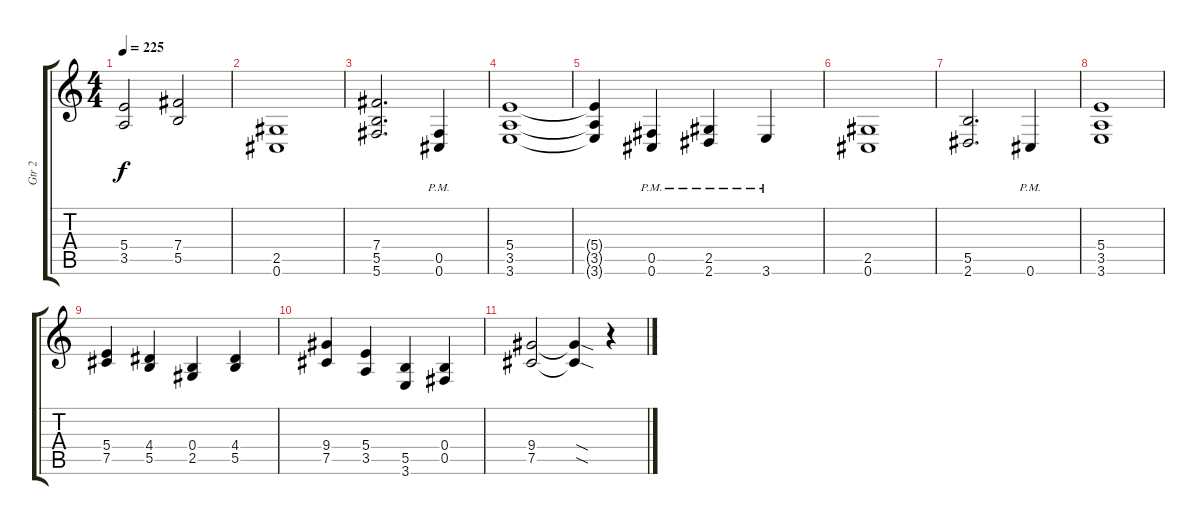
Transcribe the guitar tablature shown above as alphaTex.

\track ("Gtr 2" "Gtr 2") {instrument distortionguitar}
\staff {score tabs}
\tuning (Db4 Ab3 E3 B2 Gb2 Db2) {hide}
\ts (4 4)
\tempo 225
\clef g2
\ks c
(5.4{t} 3.5{t}).2{dy f} (7.4 5.5).2 |
(2.5 0.6).1 |
(7.4 5.5 5.6).2{d} (0.5{pm} 0.6{pm}).4 |
(5.4 3.5 3.6).1 |
(5.4{t} 3.5{t} 3.6{t}).4 (0.5{pm} 0.6{pm}).4 (2.5{pm} 2.6{pm}).4 3.6{pm}.4 |
(2.5 0.6).1 |
(5.5 2.6).2{d} 0.6{pm}.4 |
(5.4 3.5 3.6).1 |
(5.4 7.5).4 (4.4 5.5).4 (0.4 2.5).4 (4.4 5.5).4 |
(9.4 7.5).4 (5.4 3.5).4 (5.5 3.6).4 (0.4 0.5).4 |
(9.4 7.5).2 (9.4{sod t} 7.5{sod t}).4 r.4
